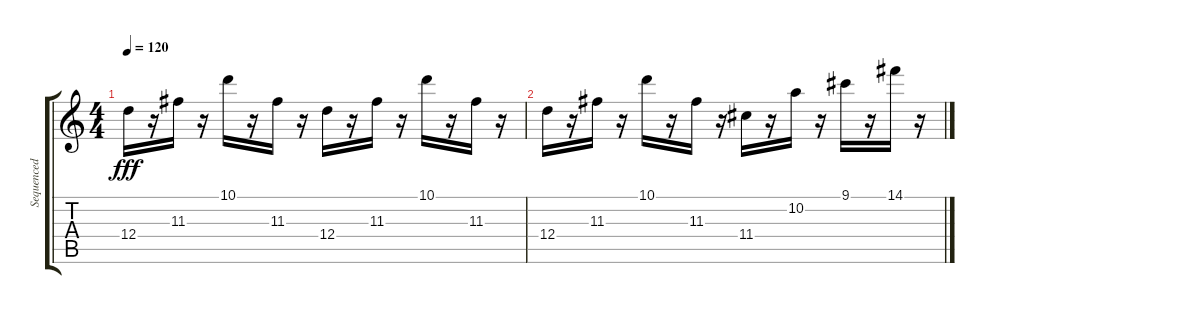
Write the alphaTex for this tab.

\track ("Sequenced by SiMMply Andy © 1997." "Sequenced ") {instrument electricguitarmuted}
\staff {score tabs}
\tuning (E4 B3 G3 D3 A2 E2) {hide}
\ts (4 4)
\tempo 120
\clef g2
\ks c
12.4.16{dy fff} r.16 11.3.16 r.16 10.1.16 r.16 11.3.16 r.16 12.4.16 r.16 11.3.16 r.16 10.1.16 r.16 11.3.16 r.16 |
12.4.16 r.16 11.3.16 r.16 10.1.16 r.16 11.3.16 r.16 11.4.16 r.16 10.2.16 r.16 9.1.16 r.16 14.1.16 r.16
